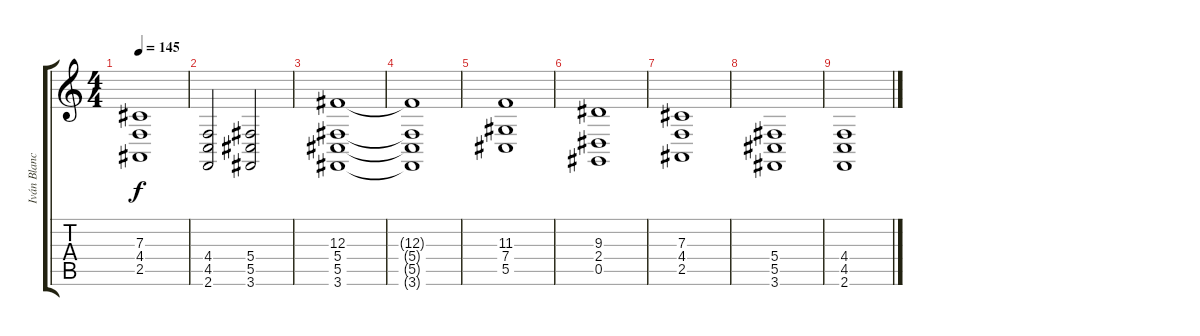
\track ("Iván Blanco" "Iván Blanc") {instrument choiraahs}
\staff {score tabs}
\tuning (Eb4 Bb3 Gb3 Db3 Ab2 Eb2) {hide}
\ts (4 4)
\tempo 145
\clef g2
\ks c
(7.3 4.4 2.5).1{dy f} |
(4.4 4.5 2.6).2 (5.4 5.5 3.6).2 |
(12.3 5.4 5.5 3.6).1 |
(12.3{t} 5.4{t} 5.5{t} 3.6{t}).1 |
(11.3 7.4 5.5).1 |
(9.3 2.4 0.5).1 |
(7.3 4.4 2.5).1 |
(5.4 5.5 3.6).1 |
(4.4 4.5 2.6).1
